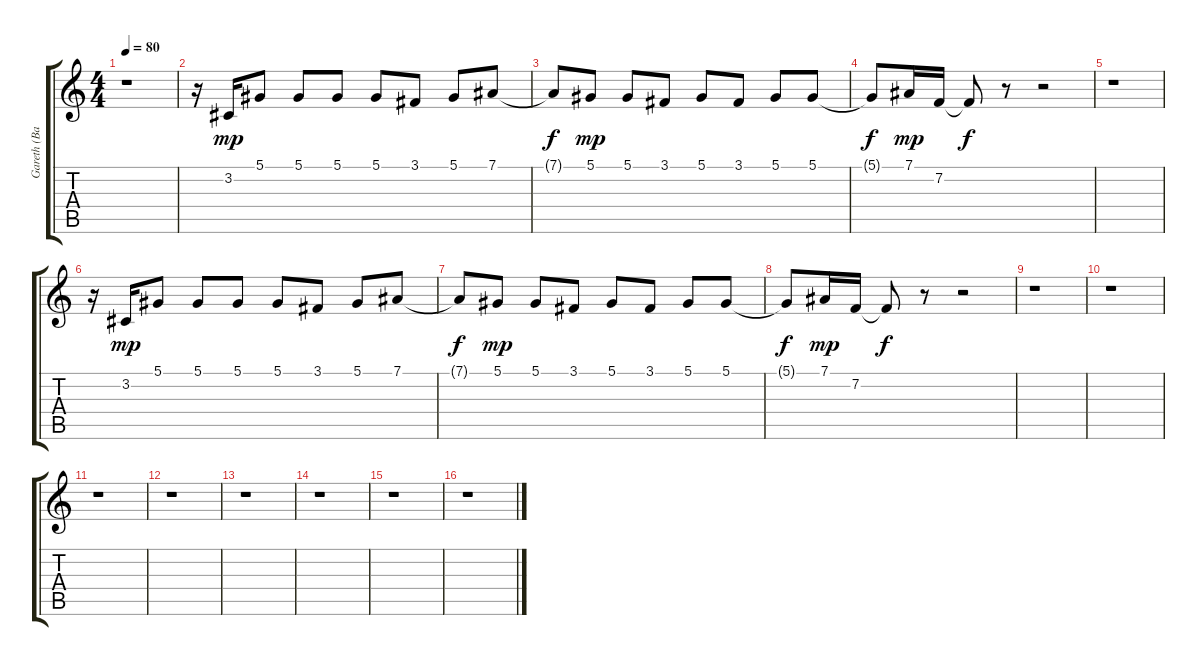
\track ("Gareth (Backing Vocals)" "Gareth (Ba") {instrument lead1square}
\staff {score tabs}
\tuning (Eb4 Bb3 Gb3 Db3 Ab2 Db2) {hide}
\ts (4 4)
\tempo 80
\clef g2
\ks c
r.1{dy f} |
r.16 3.2.16{dy mp} 5.1.8 5.1.8 5.1.8 5.1.8 3.1.8 5.1.8 7.1.8 |
7.1{t}.8{dy f} 5.1.8{dy mp} 5.1.8 3.1.8 5.1.8 3.1.8 5.1.8 5.1.8 |
5.1{t}.8{dy f} 7.1.16{dy mp} 7.2.16 7.2{t}.8{dy f} r.8 r.2 |
r.1 |
r.16 3.2.16{dy mp} 5.1.8 5.1.8 5.1.8 5.1.8 3.1.8 5.1.8 7.1.8 |
7.1{t}.8{dy f} 5.1.8{dy mp} 5.1.8 3.1.8 5.1.8 3.1.8 5.1.8 5.1.8 |
5.1{t}.8{dy f} 7.1.16{dy mp} 7.2.16 7.2{t}.8{dy f} r.8 r.2 |
r.1 |
r.1 |
r.1 |
r.1 |
r.1 |
r.1 |
r.1 |
r.1
